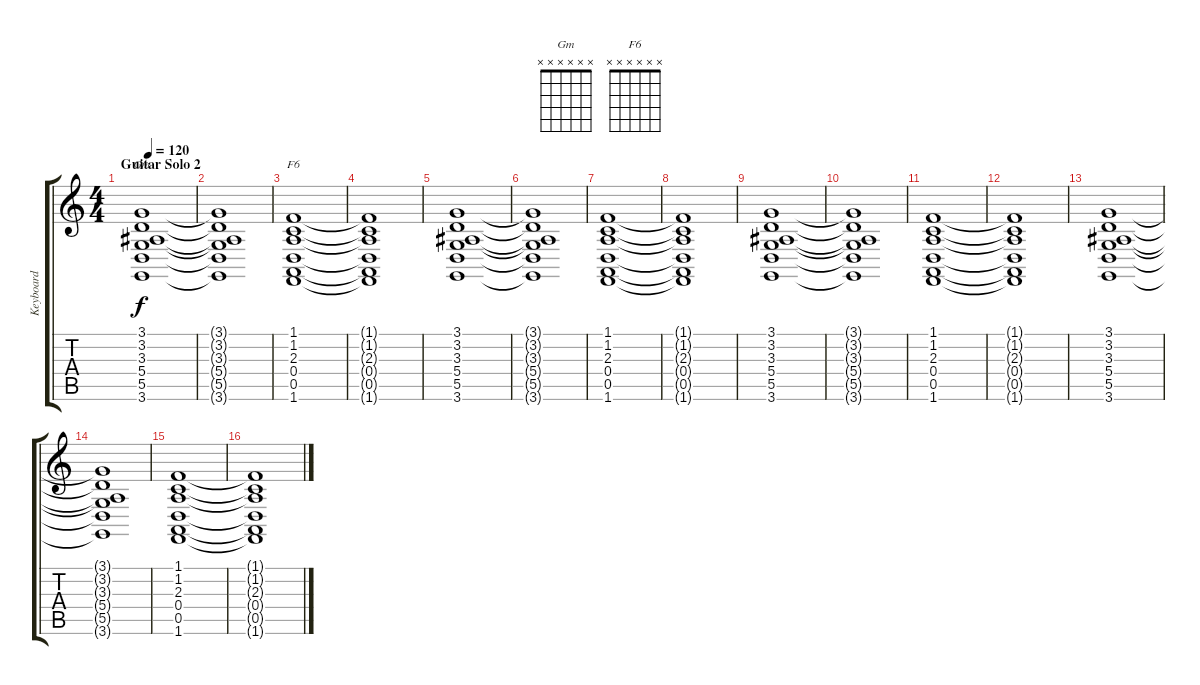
\track ("Keyboard" "Keyboard") {instrument pad8sweep}
\staff {score tabs}
\tuning (E4 B3 G3 D3 A2 E2) {hide}
\chord ("Gm" x x x x x x)
\chord ("F6" x x x x x x)
\ts (4 4)
\section ("" "Guitar Solo 2")
\tempo 120
\clef g2
\ks c
(3.1 3.2 3.3 5.4 5.5 3.6).1{ch "Gm" dy f} |
(3.1{t} 3.2{t} 3.3{t} 5.4{t} 5.5{t} 3.6{t}).1 |
(1.1 1.2 2.3 0.4 0.5 1.6).1{ch "F6"} |
(1.1{t} 1.2{t} 2.3{t} 0.4{t} 0.5{t} 1.6{t}).1 |
(3.1 3.2 3.3 5.4 5.5 3.6).1 |
(3.1{t} 3.2{t} 3.3{t} 5.4{t} 5.5{t} 3.6{t}).1 |
(1.1 1.2 2.3 0.4 0.5 1.6).1 |
(1.1{t} 1.2{t} 2.3{t} 0.4{t} 0.5{t} 1.6{t}).1 |
(3.1 3.2 3.3 5.4 5.5 3.6).1 |
(3.1{t} 3.2{t} 3.3{t} 5.4{t} 5.5{t} 3.6{t}).1 |
(1.1 1.2 2.3 0.4 0.5 1.6).1 |
(1.1{t} 1.2{t} 2.3{t} 0.4{t} 0.5{t} 1.6{t}).1 |
(3.1 3.2 3.3 5.4 5.5 3.6).1 |
(3.1{t} 3.2{t} 3.3{t} 5.4{t} 5.5{t} 3.6{t}).1 |
(1.1 1.2 2.3 0.4 0.5 1.6).1 |
(1.1{t} 1.2{t} 2.3{t} 0.4{t} 0.5{t} 1.6{t}).1
